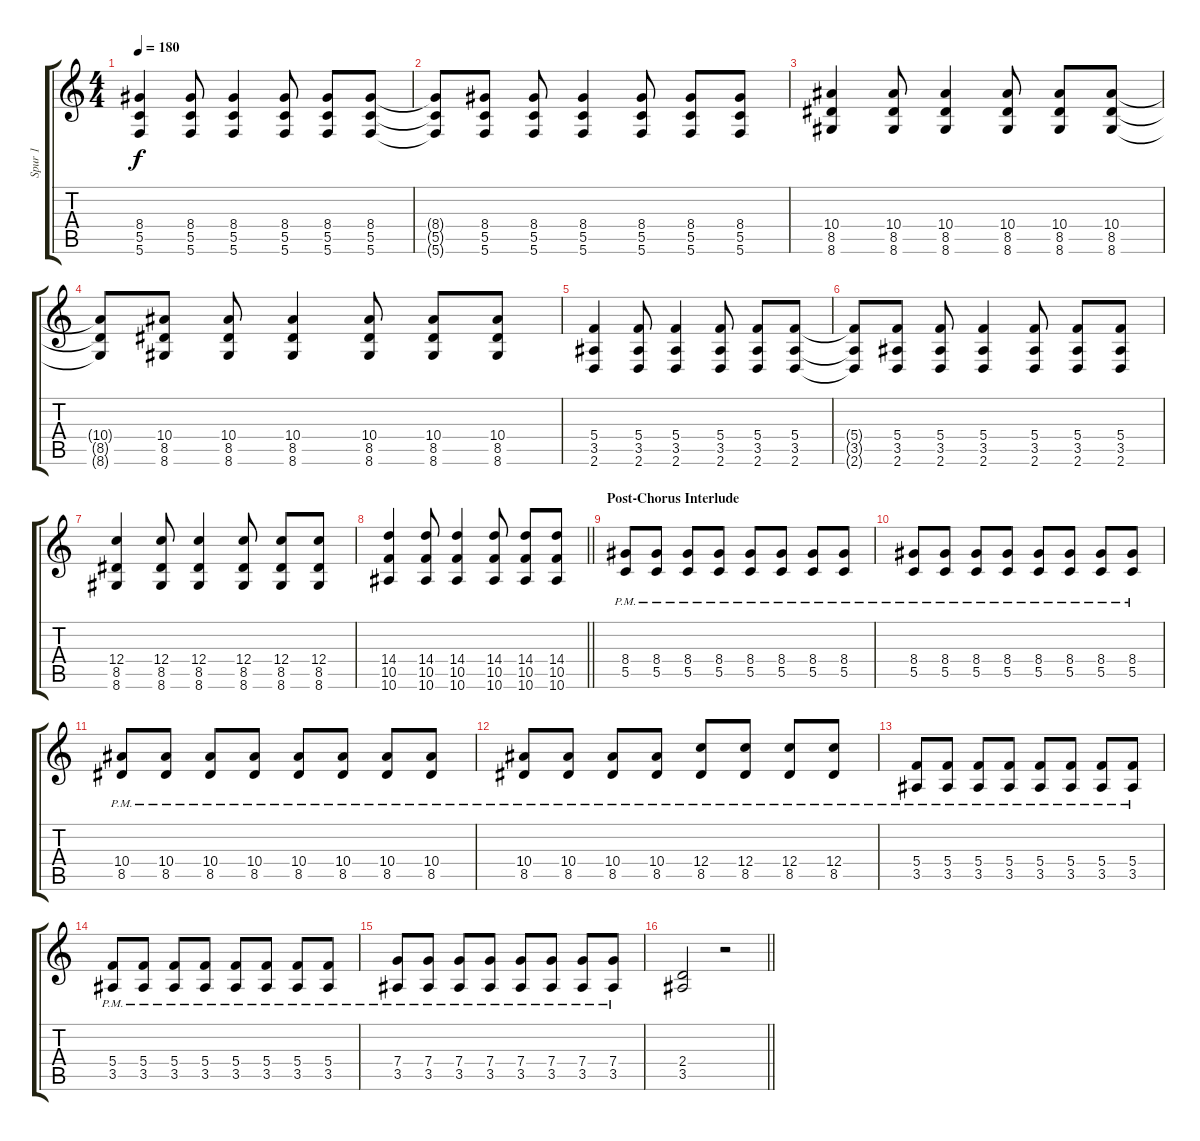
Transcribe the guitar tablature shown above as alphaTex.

\track ("Spur 1" "Spur 1") {instrument distortionguitar}
\staff {score tabs}
\tuning (D4 A3 F3 C3 G2 C2) {hide}
\ts (4 4)
\tempo 180
\clef g2
\ks c
(8.4 5.5 5.6).4{dy f} (8.4 5.5 5.6).8 (8.4 5.5 5.6).4 (8.4 5.5 5.6).8 (8.4 5.5 5.6).8 (8.4 5.5 5.6).8 |
(8.4{t} 5.5{t} 5.6{t}).8 (8.4 5.5 5.6).8 (8.4 5.5 5.6).8 (8.4 5.5 5.6).4 (8.4 5.5 5.6).8 (8.4 5.5 5.6).8 (8.4 5.5 5.6).8 |
(10.4 8.5 8.6).4 (10.4 8.5 8.6).8 (10.4 8.5 8.6).4 (10.4 8.5 8.6).8 (10.4 8.5 8.6).8 (10.4 8.5 8.6).8 |
(10.4{t} 8.5{t} 8.6{t}).8 (10.4 8.5 8.6).8 (10.4 8.5 8.6).8 (10.4 8.5 8.6).4 (10.4 8.5 8.6).8 (10.4 8.5 8.6).8 (10.4 8.5 8.6).8 |
(5.4 3.5 2.6).4 (5.4 3.5 2.6).8 (5.4 3.5 2.6).4 (5.4 3.5 2.6).8 (5.4 3.5 2.6).8 (5.4 3.5 2.6).8 |
(5.4{t} 3.5{t} 2.6{t}).8 (5.4 3.5 2.6).8 (5.4 3.5 2.6).8 (5.4 3.5 2.6).4 (5.4 3.5 2.6).8 (5.4 3.5 2.6).8 (5.4 3.5 2.6).8 |
(12.4 8.5 8.6).4 (12.4 8.5 8.6).8 (12.4 8.5 8.6).4 (12.4 8.5 8.6).8 (12.4 8.5 8.6).8 (12.4 8.5 8.6).8 |
\barLineRight lightlight
(14.4 10.5 10.6).4 (14.4 10.5 10.6).8 (14.4 10.5 10.6).4 (14.4 10.5 10.6).8 (14.4 10.5 10.6).8 (14.4 10.5 10.6).8 |
\section ("" "Post-Chorus Interlude")
(8.4{pm} 5.5{pm}).8 (8.4{pm} 5.5{pm}).8 (8.4{pm} 5.5{pm}).8 (8.4{pm} 5.5{pm}).8 (8.4{pm} 5.5{pm}).8 (8.4{pm} 5.5{pm}).8 (8.4{pm} 5.5{pm}).8 (8.4{pm} 5.5{pm}).8 |
(8.4{pm} 5.5{pm}).8 (8.4{pm} 5.5{pm}).8 (8.4{pm} 5.5{pm}).8 (8.4{pm} 5.5{pm}).8 (8.4{pm} 5.5{pm}).8 (8.4{pm} 5.5{pm}).8 (8.4{pm} 5.5{pm}).8 (8.4{pm} 5.5{pm}).8 |
(10.4{pm} 8.5{pm}).8 (10.4{pm} 8.5{pm}).8 (10.4{pm} 8.5{pm}).8 (10.4{pm} 8.5{pm}).8 (10.4{pm} 8.5{pm}).8 (10.4{pm} 8.5{pm}).8 (10.4{pm} 8.5{pm}).8 (10.4{pm} 8.5{pm}).8 |
(10.4{pm} 8.5{pm}).8 (10.4{pm} 8.5{pm}).8 (10.4{pm} 8.5{pm}).8 (10.4{pm} 8.5{pm}).8 (12.4{pm} 8.5{pm}).8 (12.4{pm} 8.5{pm}).8 (12.4{pm} 8.5{pm}).8 (12.4{pm} 8.5{pm}).8 |
(5.4{pm} 3.5{pm}).8 (5.4{pm} 3.5{pm}).8 (5.4{pm} 3.5{pm}).8 (5.4{pm} 3.5{pm}).8 (5.4{pm} 3.5{pm}).8 (5.4{pm} 3.5{pm}).8 (5.4{pm} 3.5{pm}).8 (5.4{pm} 3.5{pm}).8 |
(5.4{pm} 3.5{pm}).8 (5.4{pm} 3.5{pm}).8 (5.4{pm} 3.5{pm}).8 (5.4{pm} 3.5{pm}).8 (5.4{pm} 3.5{pm}).8 (5.4{pm} 3.5{pm}).8 (5.4{pm} 3.5{pm}).8 (5.4{pm} 3.5{pm}).8 |
(7.4{pm} 3.5{pm}).8 (7.4{pm} 3.5{pm}).8 (7.4{pm} 3.5{pm}).8 (7.4{pm} 3.5{pm}).8 (7.4{pm} 3.5{pm}).8 (7.4{pm} 3.5{pm}).8 (7.4{pm} 3.5{pm}).8 (7.4{pm} 3.5{pm}).8 |
\barLineRight lightlight
(2.4 3.5).2 r.2
